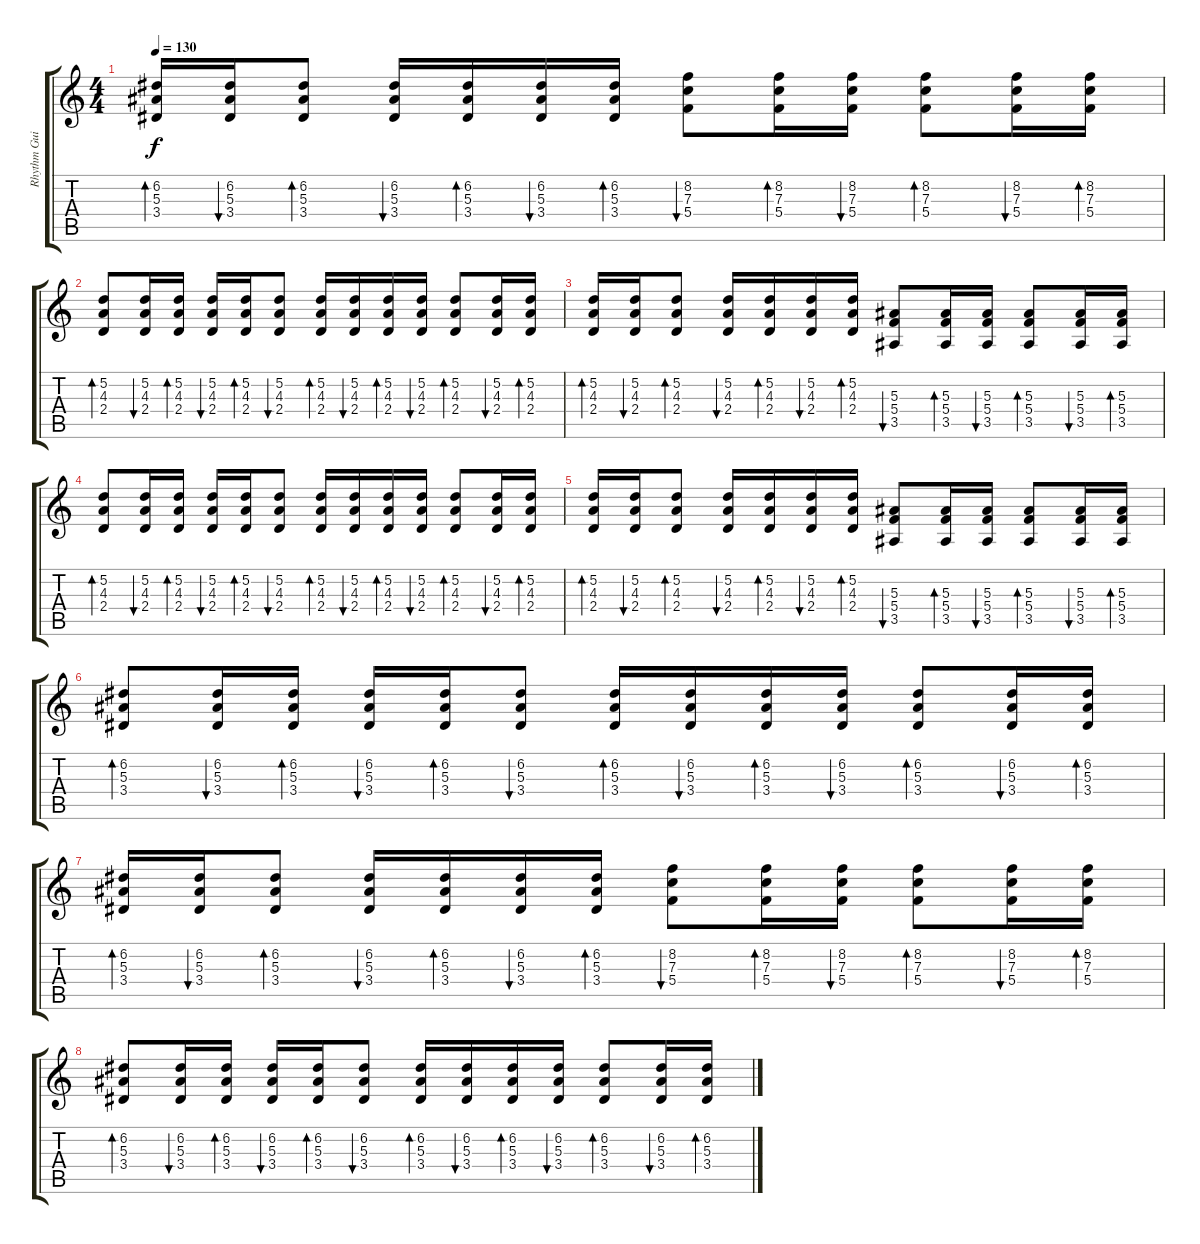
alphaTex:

\track ("Rhythm Guitar (Acoustic)" "Rhythm Gui") {instrument acousticguitarsteel}
\staff {score tabs}
\tuning (D4 A3 F3 C3 G2 D2) {hide}
\ts (4 4)
\tempo 130
\clef g2
\ks c
(6.2 5.3 3.4).16{bd 60 dy f} (6.2 5.3 3.4).16{bu 60} (6.2 5.3 3.4).8{bd 60} (6.2 5.3 3.4).16{bu 60} (6.2 5.3 3.4).16{bd 60} (6.2 5.3 3.4).16{bu 60} (6.2 5.3 3.4).16{bd 60} (8.2 7.3 5.4).8{bu 60} (8.2 7.3 5.4).16{bd 60} (8.2 7.3 5.4).16{bu 60} (8.2 7.3 5.4).8{bd 60} (8.2 7.3 5.4).16{bu 60} (8.2 7.3 5.4).16{bd 60} |
(5.2 4.3 2.4).8{bd 60} (5.2 4.3 2.4).16{bu 60} (5.2 4.3 2.4).16{bd 60} (5.2 4.3 2.4).16{bu 60} (5.2 4.3 2.4).16{bd 60} (5.2 4.3 2.4).8{bu 60} (5.2 4.3 2.4).16{bd 60} (5.2 4.3 2.4).16{bu 60} (5.2 4.3 2.4).16{bd 60} (5.2 4.3 2.4).16{bu 60} (5.2 4.3 2.4).8{bd 60} (5.2 4.3 2.4).16{bu 60} (5.2 4.3 2.4).16{bd 60} |
(5.2 4.3 2.4).16{bd 60} (5.2 4.3 2.4).16{bu 60} (5.2 4.3 2.4).8{bd 60} (5.2 4.3 2.4).16{bu 60} (5.2 4.3 2.4).16{bd 60} (5.2 4.3 2.4).16{bu 60} (5.2 4.3 2.4).16{bd 60} (5.3 5.4 3.5).8{bu 60} (5.3 5.4 3.5).16{bd 60} (5.3 5.4 3.5).16{bu 60} (5.3 5.4 3.5).8{bd 60} (5.3 5.4 3.5).16{bu 60} (5.3 5.4 3.5).16{bd 60} |
(5.2 4.3 2.4).8{bd 60} (5.2 4.3 2.4).16{bu 60} (5.2 4.3 2.4).16{bd 60} (5.2 4.3 2.4).16{bu 60} (5.2 4.3 2.4).16{bd 60} (5.2 4.3 2.4).8{bu 60} (5.2 4.3 2.4).16{bd 60} (5.2 4.3 2.4).16{bu 60} (5.2 4.3 2.4).16{bd 60} (5.2 4.3 2.4).16{bu 60} (5.2 4.3 2.4).8{bd 60} (5.2 4.3 2.4).16{bu 60} (5.2 4.3 2.4).16{bd 60} |
(5.2 4.3 2.4).16{bd 60} (5.2 4.3 2.4).16{bu 60} (5.2 4.3 2.4).8{bd 60} (5.2 4.3 2.4).16{bu 60} (5.2 4.3 2.4).16{bd 60} (5.2 4.3 2.4).16{bu 60} (5.2 4.3 2.4).16{bd 60} (5.3 5.4 3.5).8{bu 60} (5.3 5.4 3.5).16{bd 60} (5.3 5.4 3.5).16{bu 60} (5.3 5.4 3.5).8{bd 60} (5.3 5.4 3.5).16{bu 60} (5.3 5.4 3.5).16{bd 60} |
(6.2 5.3 3.4).8{bd 60} (6.2 5.3 3.4).16{bu 60} (6.2 5.3 3.4).16{bd 60} (6.2 5.3 3.4).16{bu 60} (6.2 5.3 3.4).16{bd 60} (6.2 5.3 3.4).8{bu 60} (6.2 5.3 3.4).16{bd 60} (6.2 5.3 3.4).16{bu 60} (6.2 5.3 3.4).16{bd 60} (6.2 5.3 3.4).16{bu 60} (6.2 5.3 3.4).8{bd 60} (6.2 5.3 3.4).16{bu 60} (6.2 5.3 3.4).16{bd 60} |
(6.2 5.3 3.4).16{bd 60} (6.2 5.3 3.4).16{bu 60} (6.2 5.3 3.4).8{bd 60} (6.2 5.3 3.4).16{bu 60} (6.2 5.3 3.4).16{bd 60} (6.2 5.3 3.4).16{bu 60} (6.2 5.3 3.4).16{bd 60} (8.2 7.3 5.4).8{bu 60} (8.2 7.3 5.4).16{bd 60} (8.2 7.3 5.4).16{bu 60} (8.2 7.3 5.4).8{bd 60} (8.2 7.3 5.4).16{bu 60} (8.2 7.3 5.4).16{bd 60} |
(6.2 5.3 3.4).8{bd 60} (6.2 5.3 3.4).16{bu 60} (6.2 5.3 3.4).16{bd 60} (6.2 5.3 3.4).16{bu 60} (6.2 5.3 3.4).16{bd 60} (6.2 5.3 3.4).8{bu 60} (6.2 5.3 3.4).16{bd 60} (6.2 5.3 3.4).16{bu 60} (6.2 5.3 3.4).16{bd 60} (6.2 5.3 3.4).16{bu 60} (6.2 5.3 3.4).8{bd 60} (6.2 5.3 3.4).16{bu 60} (6.2 5.3 3.4).16{bd 60}
